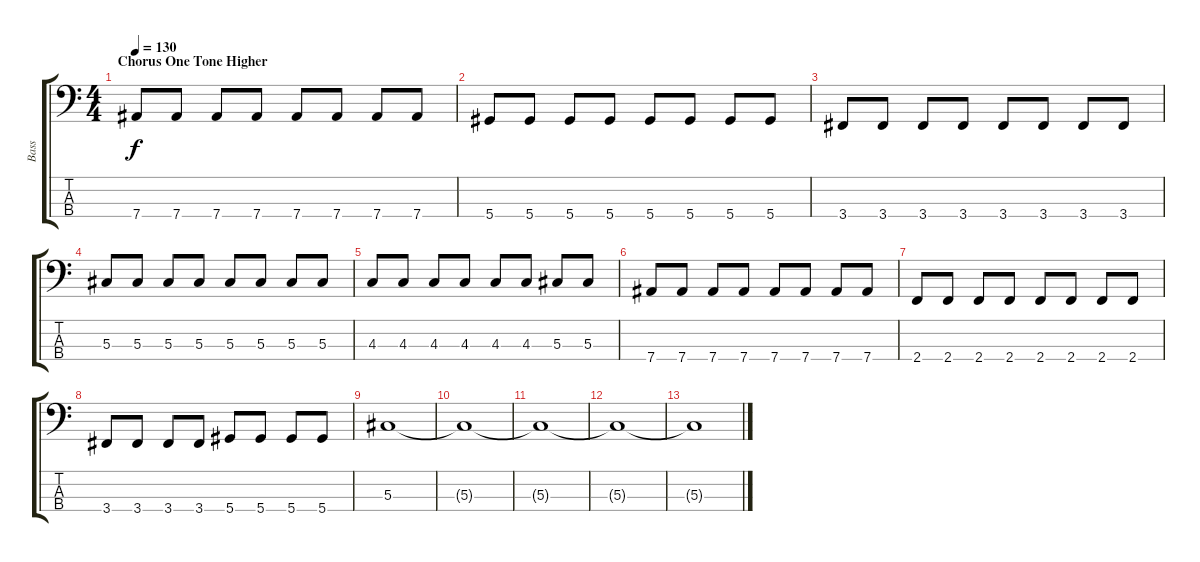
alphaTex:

\track ("Bass" "Bass") {instrument electricbassfinger}
\staff {score tabs}
\tuning (Gb2 Db2 Ab1 Eb1) {hide}
\ts (4 4)
\section ("" "Chorus One Tone Higher")
\tempo 130
\clef f4
\ks c
7.4.8{dy f} 7.4.8 7.4.8 7.4.8 7.4.8 7.4.8 7.4.8 7.4.8 |
5.4.8 5.4.8 5.4.8 5.4.8 5.4.8 5.4.8 5.4.8 5.4.8 |
3.4.8 3.4.8 3.4.8 3.4.8 3.4.8 3.4.8 3.4.8 3.4.8 |
5.3.8 5.3.8 5.3.8 5.3.8 5.3.8 5.3.8 5.3.8 5.3.8 |
4.3.8 4.3.8 4.3.8 4.3.8 4.3.8 4.3.8 5.3.8 5.3.8 |
7.4.8 7.4.8 7.4.8 7.4.8 7.4.8 7.4.8 7.4.8 7.4.8 |
2.4.8 2.4.8 2.4.8 2.4.8 2.4.8 2.4.8 2.4.8 2.4.8 |
3.4.8 3.4.8 3.4.8 3.4.8 5.4.8 5.4.8 5.4.8 5.4.8 |
5.3.1 |
5.3{t}.1 |
5.3{t}.1 |
5.3{t}.1 |
5.3{t}.1
